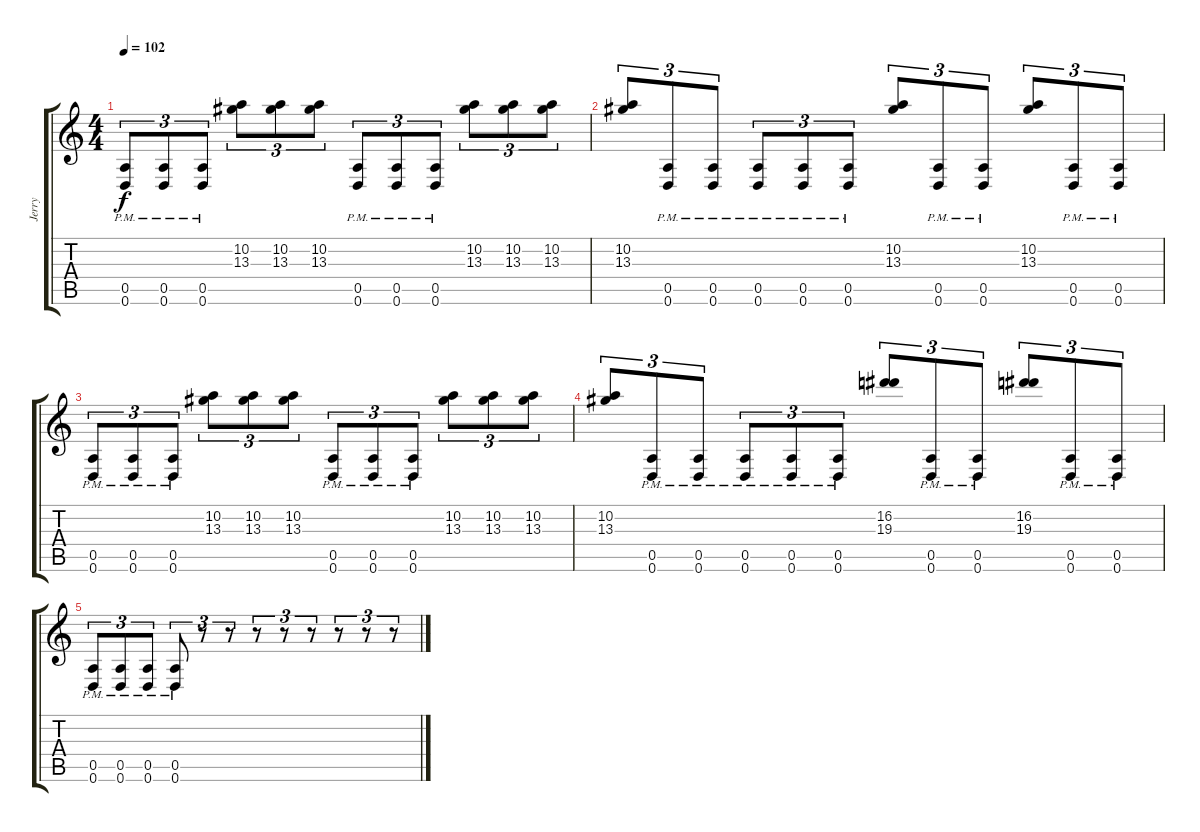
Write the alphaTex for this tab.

\track ("Jerry" "Jerry") {instrument distortionguitar}
\staff {score tabs}
\tuning (E4 B3 G3 D3 A2 D2) {hide}
\ts (4 4)
\tempo 102
\clef g2
\ks c
(0.5{pm} 0.6{pm}).8{tu (3 2) dy f} (0.5{pm} 0.6{pm}).8{tu (3 2)} (0.5{pm} 0.6{pm}).8{tu (3 2)} (10.2 13.3).8{tu (3 2)} (10.2 13.3).8{tu (3 2)} (10.2 13.3).8{tu (3 2)} (0.5{pm} 0.6{pm}).8{tu (3 2)} (0.5{pm} 0.6{pm}).8{tu (3 2)} (0.5{pm} 0.6{pm}).8{tu (3 2)} (10.2 13.3).8{tu (3 2)} (10.2 13.3).8{tu (3 2)} (10.2 13.3).8{tu (3 2)} |
(10.2 13.3).8{tu (3 2)} (0.5{pm} 0.6{pm}).8{tu (3 2)} (0.5{pm} 0.6{pm}).8{tu (3 2)} (0.5{pm} 0.6{pm}).8{tu (3 2)} (0.5{pm} 0.6{pm}).8{tu (3 2)} (0.5{pm} 0.6{pm}).8{tu (3 2)} (10.2 13.3).8{tu (3 2)} (0.5{pm} 0.6{pm}).8{tu (3 2)} (0.5{pm} 0.6{pm}).8{tu (3 2)} (10.2 13.3).8{tu (3 2)} (0.5{pm} 0.6{pm}).8{tu (3 2)} (0.5{pm} 0.6{pm}).8{tu (3 2)} |
(0.5{pm} 0.6{pm}).8{tu (3 2)} (0.5{pm} 0.6{pm}).8{tu (3 2)} (0.5{pm} 0.6{pm}).8{tu (3 2)} (10.2 13.3).8{tu (3 2)} (10.2 13.3).8{tu (3 2)} (10.2 13.3).8{tu (3 2)} (0.5{pm} 0.6{pm}).8{tu (3 2)} (0.5{pm} 0.6{pm}).8{tu (3 2)} (0.5{pm} 0.6{pm}).8{tu (3 2)} (10.2 13.3).8{tu (3 2)} (10.2 13.3).8{tu (3 2)} (10.2 13.3).8{tu (3 2)} |
(10.2 13.3).8{tu (3 2)} (0.5{pm} 0.6{pm}).8{tu (3 2)} (0.5{pm} 0.6{pm}).8{tu (3 2)} (0.5{pm} 0.6{pm}).8{tu (3 2)} (0.5{pm} 0.6{pm}).8{tu (3 2)} (0.5{pm} 0.6{pm}).8{tu (3 2)} (16.2 19.3).8{tu (3 2)} (0.5{pm} 0.6{pm}).8{tu (3 2)} (0.5{pm} 0.6{pm}).8{tu (3 2)} (16.2 19.3).8{tu (3 2)} (0.5{pm} 0.6{pm}).8{tu (3 2)} (0.5{pm} 0.6{pm}).8{tu (3 2)} |
(0.5{pm} 0.6{pm}).8{tu (3 2)} (0.5{pm} 0.6{pm}).8{tu (3 2)} (0.5{pm} 0.6{pm}).8{tu (3 2)} (0.5{pm} 0.6{pm}).8{tu (3 2)} r.8{tu (3 2)} r.8{tu (3 2)} r.8{tu (3 2)} r.8{tu (3 2)} r.8{tu (3 2)} r.8{tu (3 2)} r.8{tu (3 2)} r.8{tu (3 2)}
